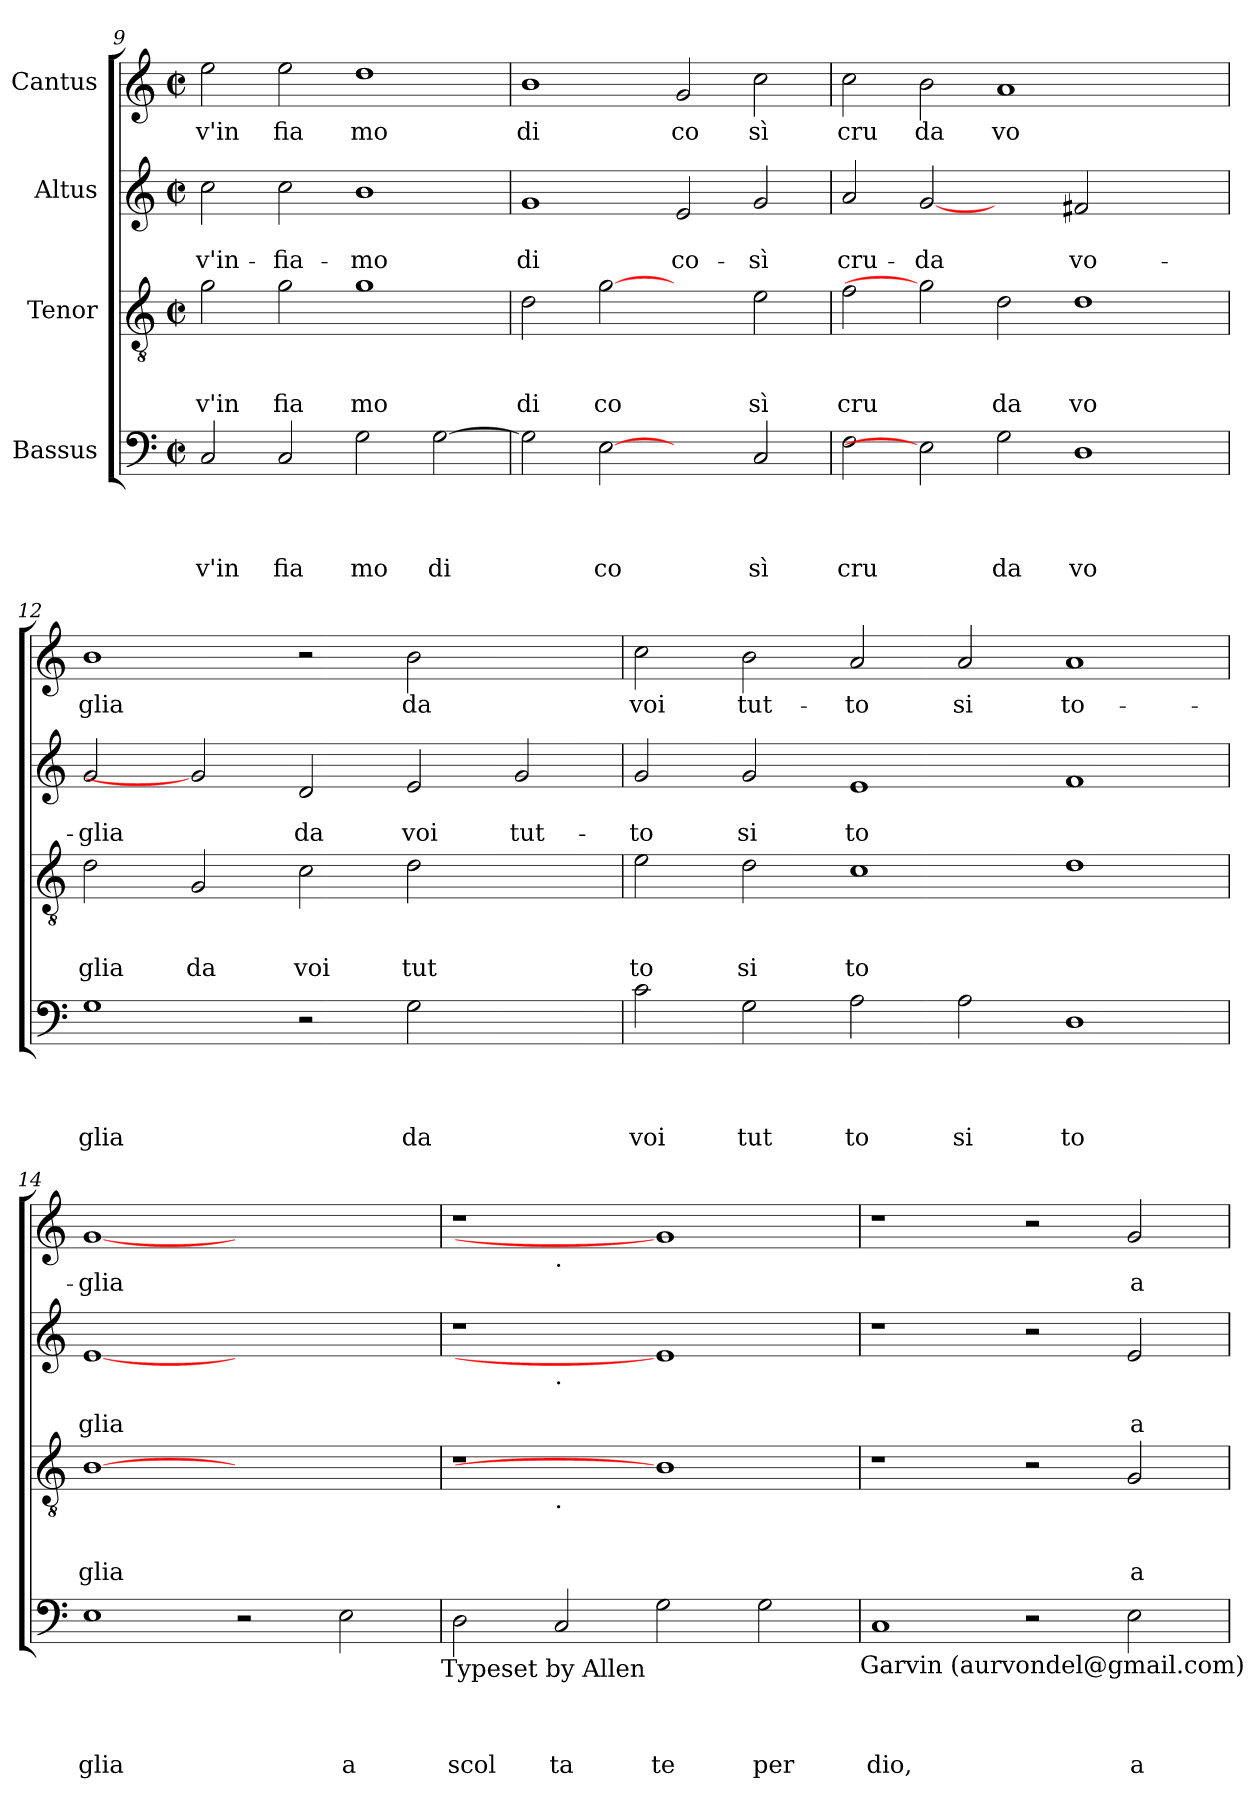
**kern	**text	**text	**text	**text	**kern	**text	**text	**text	**kern	**text	**text	**kern	**text
*part4	*part4	*part4	*part4	*part4	*part3	*part3	*part3	*part3	*part2	*part2	*part2	*part1	*part1
*staff4	*staff4	*staff4	*staff4	*staff4	*staff3	*staff3	*staff3	*staff3	*staff2	*staff2	*staff2	*staff1	*staff1
*I"Bassus	*	*	*	*	*I"Tenor	*	*	*	*I"Altus	*	*	*I"Cantus	*
*clefF4	*	*	*	*	*clefGv2	*	*	*	*clefG2	*	*	*clefG2	*
*k[]	*	*	*	*	*k[]	*	*	*	*k[]	*	*	*k[]	*
*C:	*	*	*	*	*C:	*	*	*	*C:	*	*	*C:	*
*M2/2	*	*	*	*	*M2/2	*	*	*	*M2/2	*	*	*M2/2	*
*met(c|)	*	*	*	*	*met(c|)	*	*	*	*met(c|)	*	*	*met(c|)	*
=9	=9	=9	=9	=9	=9	=9	=9	=9	=9	=9	=9	=9	=9
!	!	!	!	!LO:LY:b	!	!	!	!LO:LY:b	!	!	!LO:LY:b	!	!LO:LY:b
2C/	.	.	.	v'in	2g\	.	.	v'in	2cc\	.	v'in-	2ee\	v'in
!	!	!	!	!LO:LY:b	!	!	!	!LO:LY:b	!	!	!LO:LY:b	!	!LO:LY:b
2C/	.	.	.	fia	2g\	.	.	fia	2cc\	.	-fia-	2ee\	fia
!	!	!	!	!LO:LY:b	!	!	!	!LO:LY:b	!	!	!LO:LY:b	!	!LO:LY:b
2G\	.	.	.	mo	1g	.	.	mo	1b	.	-mo	1dd	mo
!	!	!	!	!LO:LY:b	!	!	!	!	!	!	!	!	!
[>2G\	.	.	.	di	.	.	.	.	.	.	.	.	.
=10	=10	=10	=10	=10	=10	=10	=10	=10	=10	=10	=10	=10	=10
!	!	!	!	!	!	!	!	!LO:LY:b	!	!	!LO:LY:b	!	!LO:LY:b
2G\]	.	.	.	.	2d\	.	.	di	1g	.	di	1b	di
!	!	!	!	!LO:LY:b	!	!	!	!LO:LY:b	!	!	!	!	!
[2E	.	.	.	co	[2g	.	.	co	.	.	.	.	.
!	!	!	!	!	!	!	!	!	!	!	!LO:LY:b	!	!LO:LY:b
2ryy	.	.	.	.	2ryy	.	.	.	2e/	.	co-	2g/	co
!	!	!	!	!LO:LY:b	!	!	!	!LO:LY:b	!	!	!LO:LY:b	!	!LO:LY:b
2C/	.	.	.	sì	2e\	.	.	sì	2g/	.	-sì	2cc\	sì
=11	=11	=11	=11	=11	=11	=11	=11	=11	=11	=11	=11	=11	=11
!	!	!	!	!LO:LY:b	!	!	!	!LO:LY:b	!	!	!LO:LY:b	!	!LO:LY:b
2F\	.	.	.	cru	2f\	.	.	cru	2a/	.	cru-	2cc\	cru
!	!	!	!	!	!	!	!	!	!	!	!LO:LY:b	!	!LO:LY:b
2E]	.	.	.	.	2g]	.	.	.	[2g	.	-da	2b\	da
!	!	!	!	!LO:LY:b	!	!	!	!LO:LY:b	!	!	!	!	!LO:LY:b
2G\	.	.	.	da	2d\	.	.	da	2ryy	.	.	1a	vo
!	!	!	!	!LO:LY:b	!	!	!	!LO:LY:b	!	!	!LO:LY:b	!	!
1D	.	.	.	vo	1d	.	.	vo	2f#/	.	vo-	.	.
.	.	.	.	.	.	.	.	.	2ryy	.	.	2ryy	.
=12	=12	=12	=12	=12	=12	=12	=12	=12	=12	=12	=12	=12	=12
!	!	!	!	!LO:LY:b	!	!	!	!LO:LY:b	!	!	!LO:LY:b	!	!LO:LY:b
1G	.	.	.	glia	2d\	.	.	glia	2g/	.	-glia	1b	glia
!	!	!	!	!	!	!	!	!LO:LY:b	!	!	!	!	!
.	.	.	.	.	2G/	.	.	da	2g]	.	.	.	.
!	!	!	!	!	!	!	!	!LO:LY:b	!	!	!LO:LY:b	!	!
2r	.	.	.	.	2c\	.	.	voi	2d/	.	da	2r	.
!	!	!	!	!LO:LY:b	!	!	!	!LO:LY:b	!	!	!LO:LY:b	!	!LO:LY:b
2G\	.	.	.	da	2d\	.	.	tut	2e/	.	voi	2b\	da
!	!	!	!	!	!	!	!	!	!	!	!LO:LY:b	!	!
2ryy	.	.	.	.	2ryy	.	.	.	2g/	.	tut-	2ryy	.
!!LO:LB:g=z
=13	=13	=13	=13	=13	=13	=13	=13	=13	=13	=13	=13	=13	=13
!	!	!	!	!LO:LY:b	!	!	!	!LO:LY:b	!	!	!LO:LY:b	!	!LO:LY:b
2c\	.	.	.	voi	2e\	.	.	to	2g/	.	-to	2cc>\	voi
!	!	!	!	!LO:LY:b	!	!	!	!LO:LY:b	!	!	!LO:LY:b	!	!LO:LY:b
2G\	.	.	.	tut	2d\	.	.	si	2g/	.	si	2b\	tut-
!	!	!	!	!LO:LY:b	!	!	!	!LO:LY:b	!	!	!LO:LY:b	!	!LO:LY:b
2A\	.	.	.	to	1c	.	.	to	1e	.	to	2a/	-to
!	!	!	!	!LO:LY:b	!	!	!	!	!	!	!	!	!LO:LY:b
2A\	.	.	.	si	.	.	.	.	.	.	.	2a/	si
!	!	!	!	!LO:LY:b	!	!	!	!	!	!	!	!	!LO:LY:b
1D	.	.	.	to	1d	.	.	.	1f	.	.	1a	to-
=14	=14	=14	=14	=14	=14	=14	=14	=14	=14	=14	=14	=14	=14
!	!	!	!	!LO:LY:b	!	!	!	!LO:LY:b	!	!	!LO:LY:b	!	!LO:LY:b
1E	.	.	.	glia	[1B	.	.	glia	[1e	.	glia	[1g	-glia
2r	.	.	.	.	1ryy	.	.	.	1ryy	.	.	1ryy	.
!	!	!	!	!LO:LY:b	!	!	!	!	!	!	!	!	!
2E\	.	.	.	a	.	.	.	.	.	.	.	.	.
!LO:TX:b:t=Typeset by Allen	!	!	!	!	!	!	!	!	!	!	!	!	!
=15	=15	=15	=15	=15	=15	=15	=15	=15	=15	=15	=15	=15	=15
!	!	!	!	!LO:LY:b	!	!	!	!	!	!	!	!	!
*	*	*	*	*	*^	*	*	*	*^	*	*	*^	*
2D\	.	.	.	scol	1r	2ryy	.	.	.	1r	2ryy	.	.	1r	2ryy	.
!	!	!	!	!	!	!	!	!	!	!	!	!	!	!	!LO:TX:b:t=.	!
!	!	!	!	!	!	!	!	!	!	!	!LO:TX:b:t=.	!	!	!	!	!
!	!	!	!	!	!	!LO:TX:b:t=.	!	!	!	!	!	!	!	!	!	!
!	!	!	!	!LO:LY:b	!	!	!	!	!	!	!	!	!	!	!	!
2C/	.	.	.	ta	.	1.ryy	.	.	.	.	1.ryy	.	.	.	1.ryy	.
!	!	!	!	!LO:LY:b	!	!	!	!	!	!	!	!	!	!	!	!
2G\	.	.	.	te	1B]	.	.	.	.	1e]	.	.	.	1g]	.	.
!	!	!	!	!LO:LY:b	!	!	!	!	!	!	!	!	!	!	!	!
2G\	.	.	.	per	.	.	.	.	.	.	.	.	.	.	.	.
!LO:TX:b:t=Garvin (aurvondel@gmail.com)	!	!	!	!	!	!	!	!	!	!	!	!	!	!	!	!
=16	=16	=16	=16	=16	=16	=16	=16	=16	=16	=16	=16	=16	=16	=16	=16	=16
!	!	!	!	!LO:LY:b	!	!	!	!	!	!	!	!	!	!	!	!
*	*	*	*	*	*v	*v	*	*	*	*	*	*	*	*v	*v	*
*	*	*	*	*	*	*	*	*	*v	*v	*	*	*	*
1C	.	.	.	dio,	1r	.	.	.	1r	.	.	1r	.
2r	.	.	.	.	2r	.	.	.	2r	.	.	2r	.
!	!	!	!	!LO:LY:b	!	!	!	!LO:LY:b	!	!	!LO:LY:b	!	!LO:LY:b
2E\	.	.	.	a	2G/	.	.	a	2e/	.	a	2g/	a-
=	=	=	=	=	=	=	=	=	=	=	=	=	=
*-	*-	*-	*-	*-	*-	*-	*-	*-	*-	*-	*-	*-	*-
